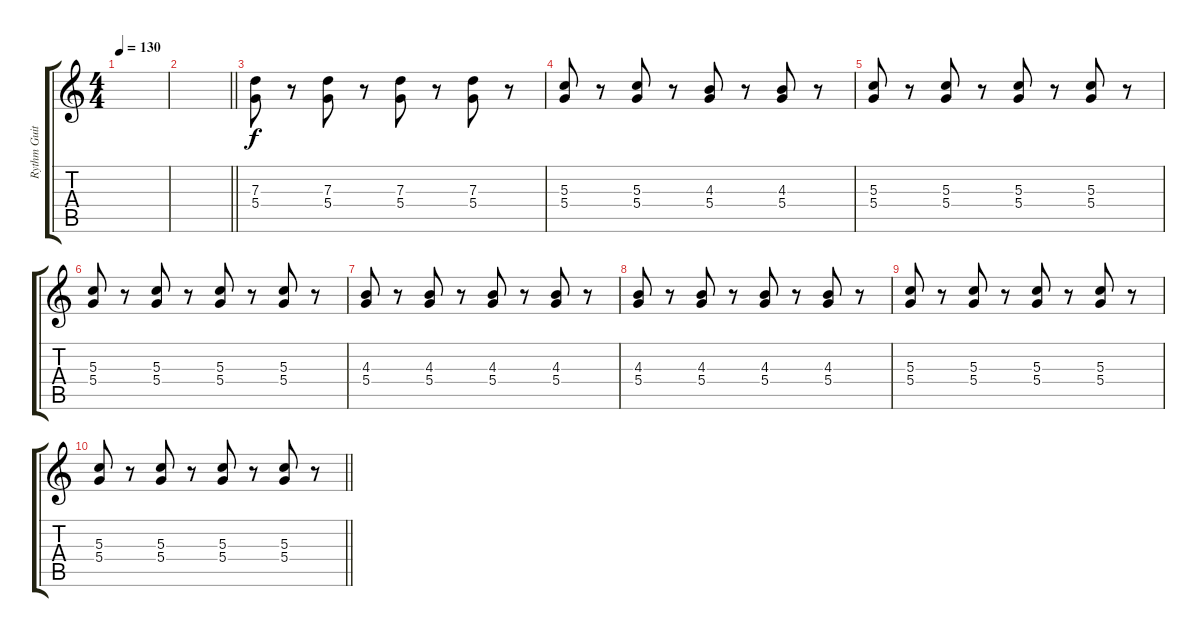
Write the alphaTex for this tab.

\track ("Rythm Guitar 2" "Rythm Guit") {instrument electricguitarjazz}
\staff {score tabs}
\tuning (E4 B3 G3 D3 A2 E2) {hide}
\ts (4 4)
\tempo 130
\clef g2
\ks c
|
\barLineRight lightlight
|
(7.3 5.4).8 r.8 (7.3 5.4).8 r.8 (7.3 5.4).8 r.8 (7.3 5.4).8 r.8 |
(5.3 5.4).8 r.8 (5.3 5.4).8 r.8 (4.3 5.4).8 r.8 (4.3 5.4).8 r.8 |
(5.3 5.4).8 r.8 (5.3 5.4).8 r.8 (5.3 5.4).8 r.8 (5.3 5.4).8 r.8 |
(5.3 5.4).8 r.8 (5.3 5.4).8 r.8 (5.3 5.4).8 r.8 (5.3 5.4).8 r.8 |
(4.3 5.4).8 r.8 (4.3 5.4).8 r.8 (4.3 5.4).8 r.8 (4.3 5.4).8 r.8 |
(4.3 5.4).8 r.8 (4.3 5.4).8 r.8 (4.3 5.4).8 r.8 (4.3 5.4).8 r.8 |
(5.3 5.4).8 r.8 (5.3 5.4).8 r.8 (5.3 5.4).8 r.8 (5.3 5.4).8 r.8 |
\barLineRight lightlight
(5.3 5.4).8 r.8 (5.3 5.4).8 r.8 (5.3 5.4).8 r.8 (5.3 5.4).8 r.8
